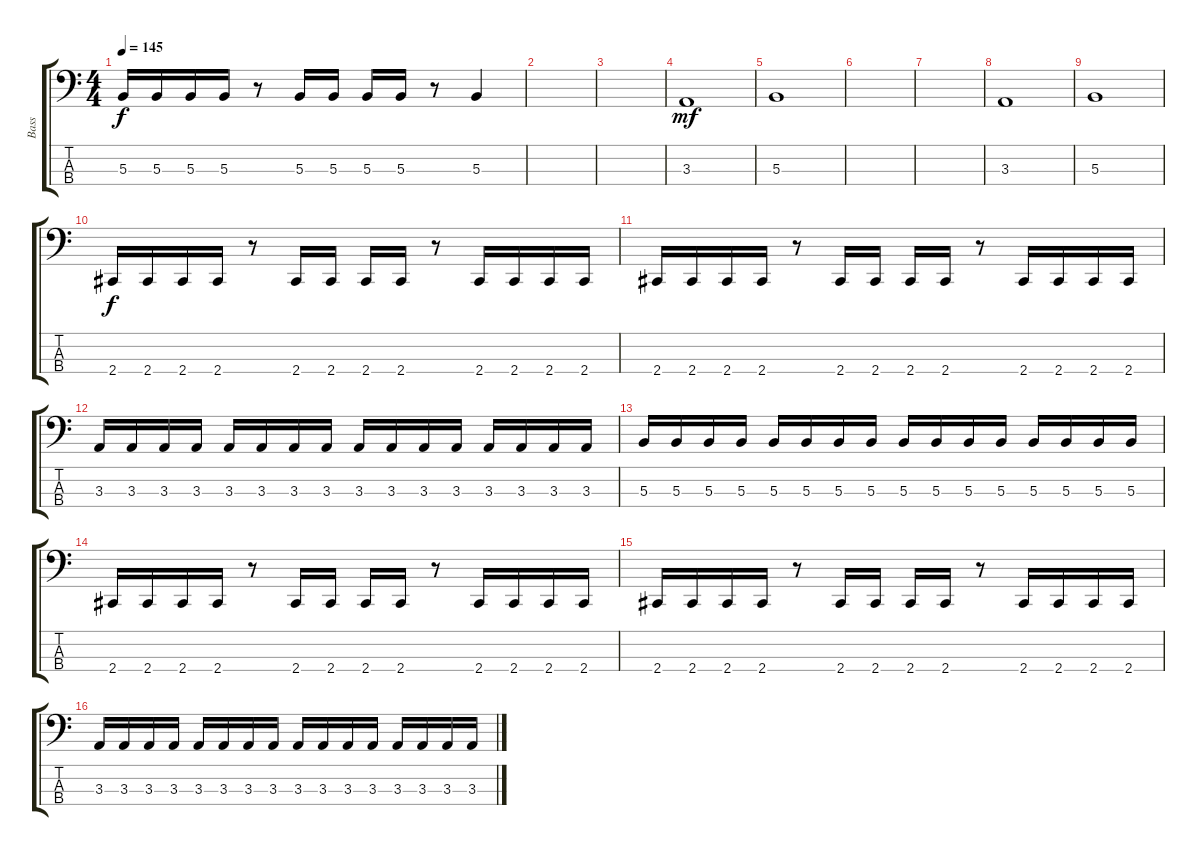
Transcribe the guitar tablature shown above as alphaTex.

\track ("Bass" "Bass") {instrument electricbassfinger}
\staff {score tabs}
\tuning (E2 B1 Gb1 B0) {hide}
\ts (4 4)
\tempo 145
\clef f4
\ks c
5.3.16{dy f} 5.3.16 5.3.16 5.3.16 r.8 5.3.16 5.3.16 5.3.16 5.3.16 r.8 5.3.4 |
|
|
3.3.1{dy mf} |
5.3.1 |
|
|
3.3.1 |
5.3.1 |
2.4.16{dy f} 2.4.16 2.4.16 2.4.16 r.8 2.4.16 2.4.16 2.4.16 2.4.16 r.8 2.4.16 2.4.16 2.4.16 2.4.16 |
2.4.16 2.4.16 2.4.16 2.4.16 r.8 2.4.16 2.4.16 2.4.16 2.4.16 r.8 2.4.16 2.4.16 2.4.16 2.4.16 |
3.3.16 3.3.16 3.3.16 3.3.16 3.3.16 3.3.16 3.3.16 3.3.16 3.3.16 3.3.16 3.3.16 3.3.16 3.3.16 3.3.16 3.3.16 3.3.16 |
5.3.16 5.3.16 5.3.16 5.3.16 5.3.16 5.3.16 5.3.16 5.3.16 5.3.16 5.3.16 5.3.16 5.3.16 5.3.16 5.3.16 5.3.16 5.3.16 |
2.4.16 2.4.16 2.4.16 2.4.16 r.8 2.4.16 2.4.16 2.4.16 2.4.16 r.8 2.4.16 2.4.16 2.4.16 2.4.16 |
2.4.16 2.4.16 2.4.16 2.4.16 r.8 2.4.16 2.4.16 2.4.16 2.4.16 r.8 2.4.16 2.4.16 2.4.16 2.4.16 |
3.3.16 3.3.16 3.3.16 3.3.16 3.3.16 3.3.16 3.3.16 3.3.16 3.3.16 3.3.16 3.3.16 3.3.16 3.3.16 3.3.16 3.3.16 3.3.16
